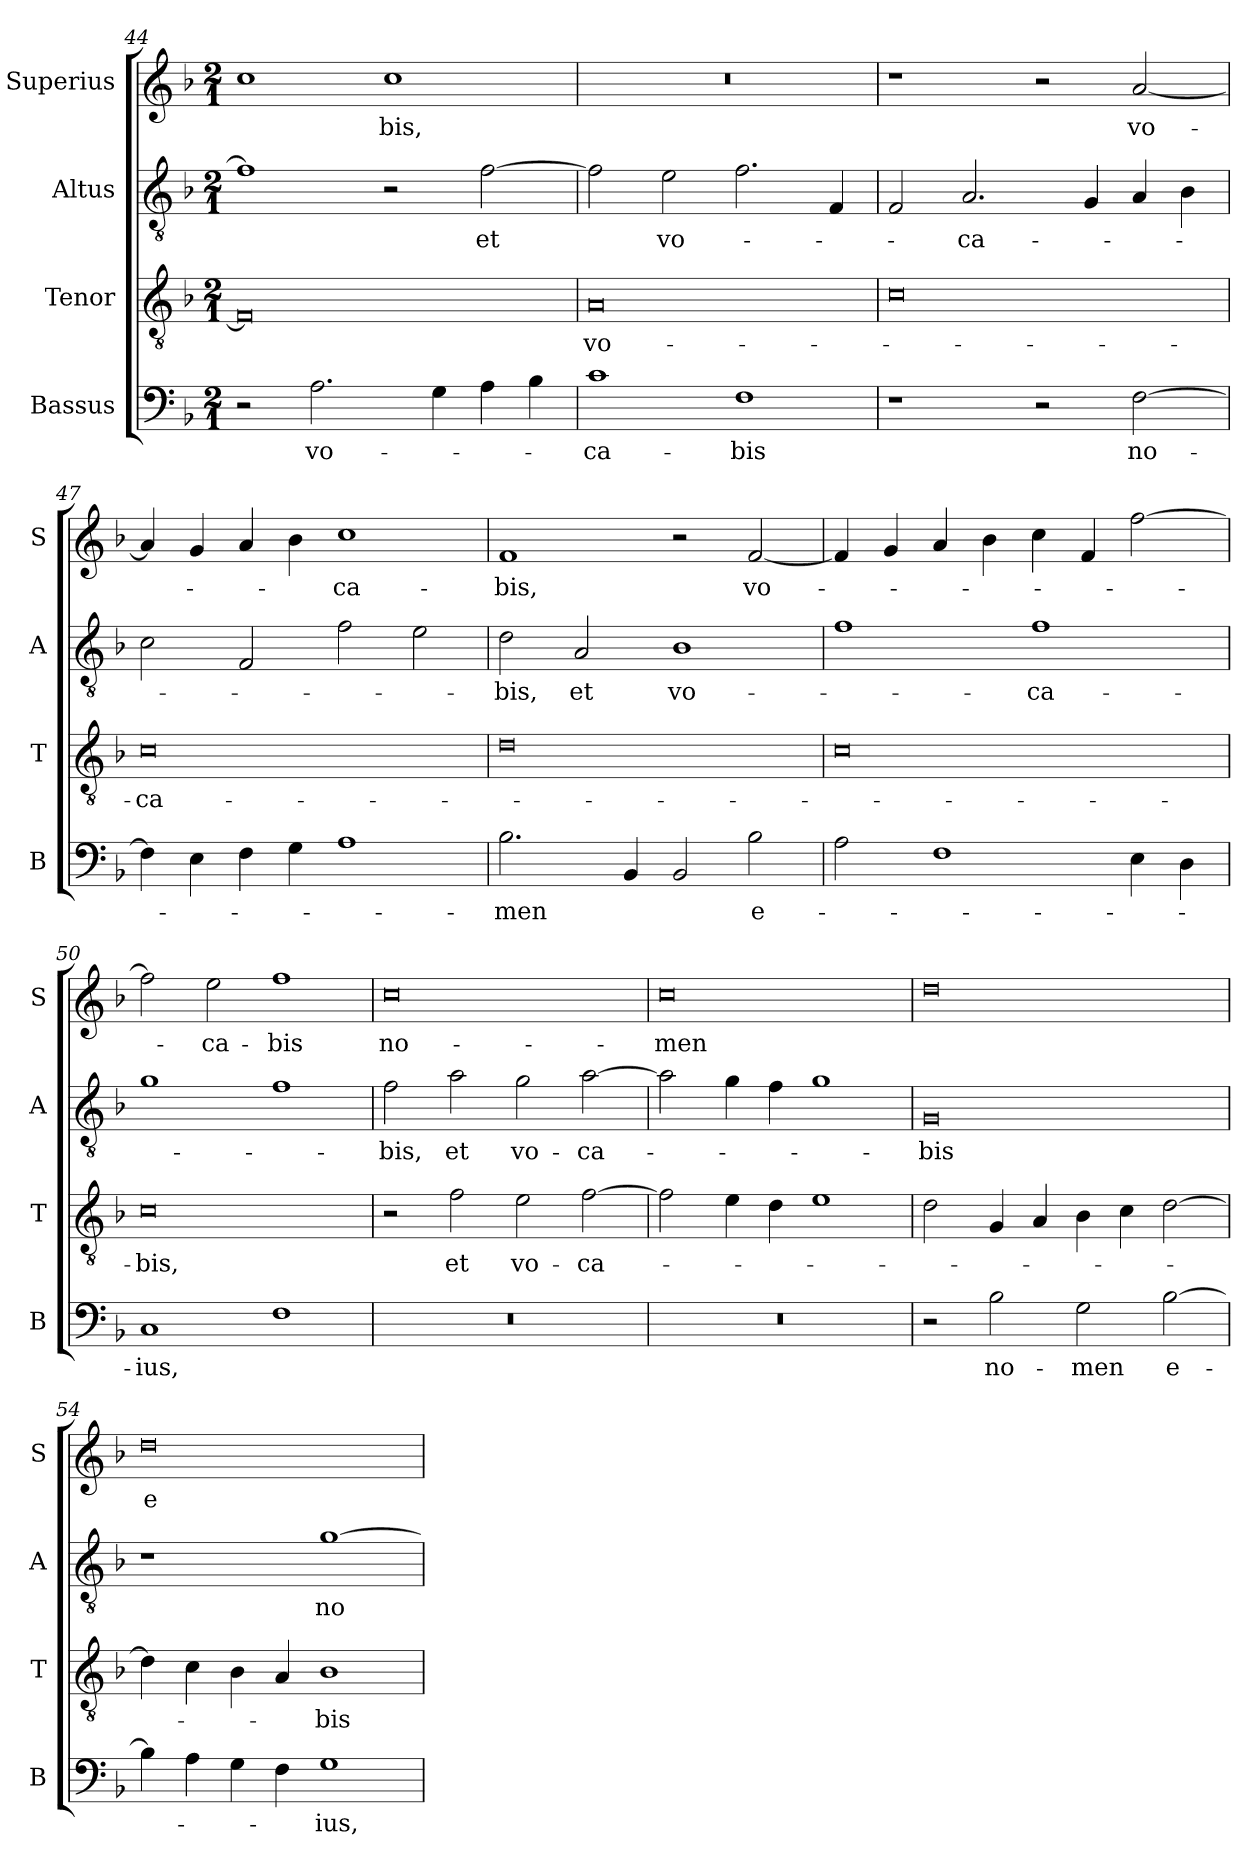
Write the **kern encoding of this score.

**kern	**text	**kern	**text	**kern	**text	**kern	**text
*part4	*part4	*part3	*part3	*part2	*part2	*part1	*part1
*staff4	*staff4	*staff3	*staff3	*staff2	*staff2	*staff1	*staff1
*I"Bassus	*	*I"Tenor	*	*I"Altus	*	*I"Superius	*
*I'B	*	*I'T	*	*I'A	*	*I'S	*
*clefF4	*	*clefGv2	*	*clefGv2	*	*clefG2	*
*k[b-]	*	*k[b-]	*	*k[b-]	*	*k[b-]	*
*F:	*	*F:	*	*F:	*	*F:	*
*M2/1	*	*M2/1	*	*M2/1	*	*M2/1	*
=44	=44	=44	=44	=44	=44	=44	=44
2r	.	0F]	.	1f]	.	1cc	.
2.A	vo-	.	.	.	.	.	.
.	.	.	.	2r	.	1cc	-bis,
4G	.	.	.	.	.	.	.
4A	.	.	.	[2f	et	.	.
4B-	.	.	.	.	.	.	.
=45	=45	=45	=45	=45	=45	=45	=45
1c	-ca-	0A	vo-	2f]	.	0r	.
.	.	.	.	2e	vo-	.	.
1F	-bis	.	.	2.f	.	.	.
.	.	.	.	4F	.	.	.
=46	=46	=46	=46	=46	=46	=46	=46
1r	.	0c	.	2F	.	1r	.
.	.	.	.	2.A	-ca-	.	.
2r	.	.	.	.	.	2r	.
.	.	.	.	4G	.	.	.
[2F	no-	.	.	4A	.	[2a	vo-
.	.	.	.	4B-	.	.	.
=47	=47	=47	=47	=47	=47	=47	=47
4F]	.	0c	-ca-	2c	.	4a]	.
4E	.	.	.	.	.	4g	.
4F	.	.	.	2F	.	4a	.
4G	.	.	.	.	.	4b-	.
1A	.	.	.	2f	.	1cc	-ca-
.	.	.	.	2e	.	.	.
=48	=48	=48	=48	=48	=48	=48	=48
2.B-	-men	0d	.	2d	-bis,	1f	-bis,
.	.	.	.	2A	et	.	.
4BB-	.	.	.	.	.	.	.
2BB-	.	.	.	1B-	vo-	2r	.
2B-	e-	.	.	.	.	[2f	vo-
=49	=49	=49	=49	=49	=49	=49	=49
2A	.	0c	.	1f	.	4f]	.
.	.	.	.	.	.	4g	.
1F	.	.	.	.	.	4a	.
.	.	.	.	.	.	4b-	.
.	.	.	.	1f	-ca-	4cc	.
.	.	.	.	.	.	4f	.
4E	.	.	.	.	.	[2ff	.
4D	.	.	.	.	.	.	.
=50	=50	=50	=50	=50	=50	=50	=50
1C	-ius,	0c	-bis,	1g	.	2ff]	.
.	.	.	.	.	.	2ee	-ca-
1F	.	.	.	1f	.	1ff	-bis
=51	=51	=51	=51	=51	=51	=51	=51
0r	.	2r	.	2f	-bis,	0cc	no-
.	.	2f	et	2a	et	.	.
.	.	2e	vo-	2g	vo-	.	.
.	.	[2f	-ca-	[2a	-ca-	.	.
=52	=52	=52	=52	=52	=52	=52	=52
0r	.	2f]	.	2a]	.	0cc	-men
.	.	4e	.	4g	.	.	.
.	.	4d	.	4f	.	.	.
.	.	1e	.	1g	.	.	.
=53	=53	=53	=53	=53	=53	=53	=53
2r	.	2d	.	0G	-bis	0dd	.
2B-	no-	4G	.	.	.	.	.
.	.	4A	.	.	.	.	.
2G	-men	4B-	.	.	.	.	.
.	.	4c	.	.	.	.	.
[2B-	e-	[2d	.	.	.	.	.
=54	=54	=54	=54	=54	=54	=54	=54
4B-]	.	4d]	.	1r	.	0dd	e-
4A	.	4c	.	.	.	.	.
4G	.	4B-	.	.	.	.	.
4F	.	4A	.	.	.	.	.
1G	-ius,	1B-	-bis	[1g	no-	.	.
=	=	=	=	=	=	=	=
*-	*-	*-	*-	*-	*-	*-	*-
